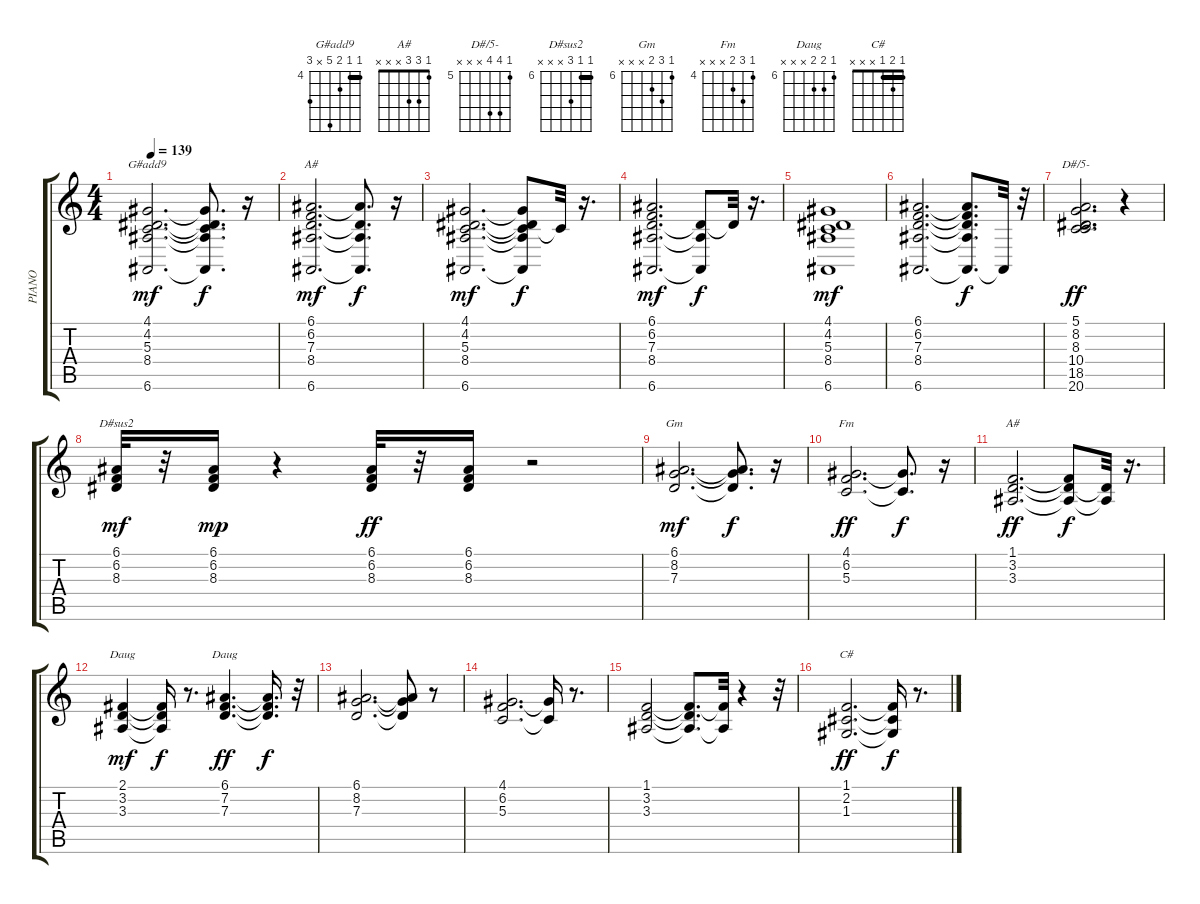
\track ("PIANO" "PIANO") {instrument acousticgrandpiano}
\staff {score tabs}
\tuning (E4 B3 G3 D3 A2 E2) {hide}
\chord ("G#add9" 4 4 5 8 x 6) {firstfret 4 barre 4}
\chord ("A#" 6 6 7 8 x 6) {firstfret 6 barre 6}
\chord ("D#/5-" 5 8 8 x x x) {firstfret 5}
\chord ("D#sus2" 6 6 8 x x x) {firstfret 6 barre 6}
\chord ("Gm" 6 8 7 x x x) {firstfret 6}
\chord ("Fm" 4 6 5 x x x) {firstfret 4}
\chord ("A#" 1 3 3 x x x)
\chord ("Daug" 2 3 3 x x x)
\chord ("Daug" 6 7 7 x x x) {firstfret 6}
\chord ("C#" 1 2 1 x x x) {barre 1}
\ts (4 4)
\tempo 139
\clef g2
\ks c
(4.1 4.2 5.3 8.4 6.6).2{d ch "G#add9" dy mf} (4.1{t} 4.2{t} 5.3{t} 8.4{t} 6.6{t}).8{d dy f} r.16 |
(6.1 6.2 7.3 8.4 6.6).2{d ch "A#" dy mf} (6.1{t} 7.3{t} 8.4{t} 6.6{t}).8{d dy f} r.16 |
(4.1 4.2 5.3 8.4 6.6).2{d dy mf} (4.1{t} 4.2{t} 5.3{t} 8.4{t} 6.6{t}).8{dy f} 5.3{t}.32 r.16{d} |
(6.1 6.2 7.3 8.4 6.6).2{d dy mf} (7.3{t} 8.4{t} 6.6{t}).8{dy f} 7.3{t}.32 r.16{d} |
(4.1 4.2 5.3 8.4 6.6).1{dy mf} |
(6.1 6.2 7.3 8.4 6.6).2{d} (6.1{t} 6.2{t} 7.3{t} 8.4{t} 6.6{t}).8{d dy f} 6.6{t}.32 r.32 |
(5.1 8.2 8.3 10.4 18.5 20.6).2{d ch "D#/5-" dy ff} r.4 |
(6.1 6.2 8.3).32{ch "D#sus2" dy mf} r.32 (6.1 6.2 8.3).16{dy mp} r.4 (6.1 6.2 8.3).32{dy ff} r.32 (6.1 6.2 8.3).16 r.2 |
(6.1 8.2 7.3).2{d ch "Gm" dy mf} (6.1{t} 8.2{t} 7.3{t}).8{d dy f} r.16 |
(4.1 6.2 5.3).2{d ch "Fm" dy ff} (4.1{t} 5.3{t}).8{d dy f} r.16 |
(1.1 3.2 3.3).2{d ch "A#" dy ff} (1.1{t} 3.2{t} 3.3{t}).8{dy f} (3.2{t} 3.3{t}).32 r.16{d} |
(2.1 3.2 3.3).4{ch "Daug" dy mf} (2.1{t} 3.2{t} 3.3{t}).16{dy f} r.8{d} (6.1 7.2 7.3).4{d ch "Daug" dy ff} (6.1{t} 7.2{t} 7.3{t}).16{d dy f} r.32 |
(6.1 8.2 7.3).2{d} (6.1{t} 8.2{t} 7.3{t}).8 r.8 |
(4.1 6.2 5.3).2{d} (4.1{t} 5.3{t}).16 r.8{d} |
(1.1 3.2 3.3).2 (1.1{t} 3.2{t} 3.3{t}).8{d} (1.1{t} 3.3{t}).32 r.4 r.32 |
(1.1 2.2 1.3).2{d ch "C#" dy ff} (1.1{t} 2.2{t} 1.3{t}).16{dy f} r.8{d}
